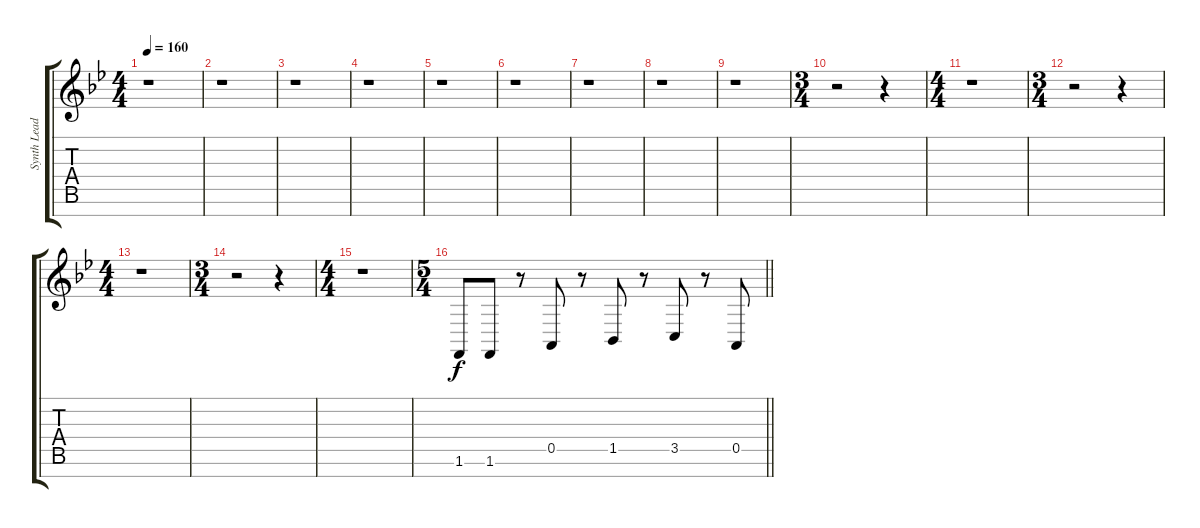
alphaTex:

\track ("Synth Lead 2" "Synth Lead") {instrument lead2sawtooth}
\staff {score tabs}
\tuning (E4 B3 G3 D3 A2 E2 B1) {hide}
\ts (4 4)
\tempo 160
\clef g2
\ks bb
r.1{dy f} |
r.1 |
r.1 |
r.1 |
r.1 |
r.1 |
r.1 |
r.1 |
r.1 |
\ts (3 4)
r.2 r.4 |
\ts (4 4)
r.1 |
\ts (3 4)
r.2 r.4 |
\ts (4 4)
r.1 |
\ts (3 4)
r.2 r.4 |
\ts (4 4)
r.1 |
\ts (5 4)
\barLineRight lightlight
1.6.8 1.6.8 r.8 0.5.8 r.8 1.5.8 r.8 3.5.8 r.8 0.5.8
